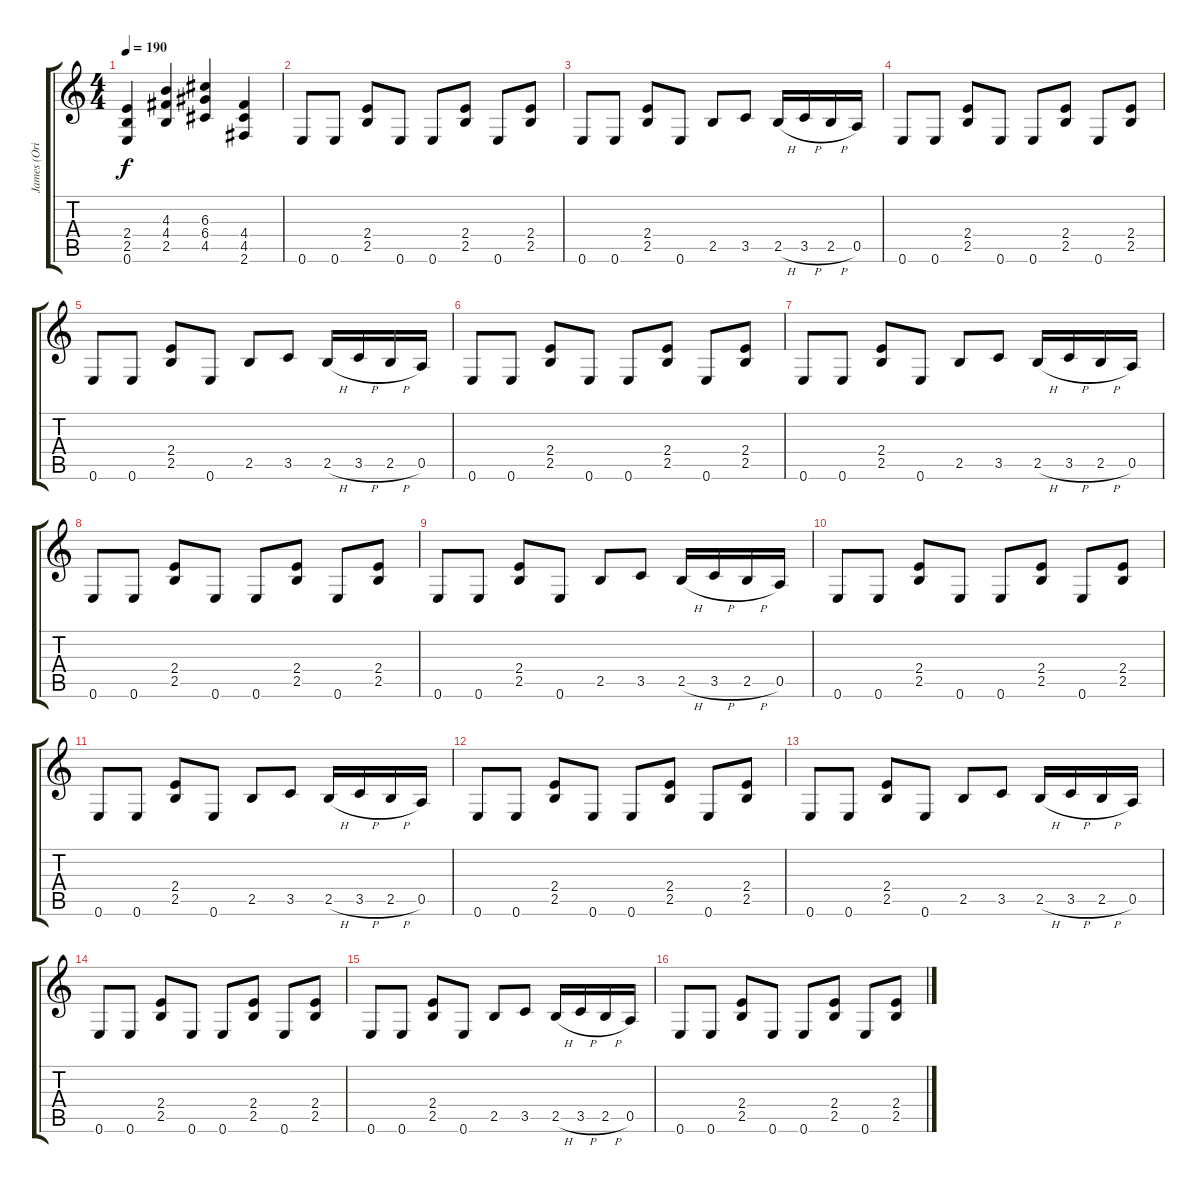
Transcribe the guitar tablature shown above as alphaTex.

\track ("James (Original track) MUTE THIS!!!" "James (Ori") {instrument distortionguitar}
\staff {score tabs}
\tuning (E4 B3 G3 D3 A2 E2) {hide}
\ts (4 4)
\tempo 190
\clef g2
\ks c
(2.4{t} 2.5{t} 0.6{t}).4{dy f} (4.3 4.4 2.5).4 (6.3 6.4 4.5).4 (4.4 4.5 2.6).4 |
0.6.8 0.6.8 (2.4 2.5).8 0.6.8 0.6.8 (2.4 2.5).8 0.6.8 (2.4 2.5).8 |
0.6.8 0.6.8 (2.4 2.5).8 0.6.8 2.5.8 3.5.8 2.5{h}.16 3.5{h}.16 2.5{h}.16 0.5.16 |
0.6.8 0.6.8 (2.4 2.5).8 0.6.8 0.6.8 (2.4 2.5).8 0.6.8 (2.4 2.5).8 |
0.6.8 0.6.8 (2.4 2.5).8 0.6.8 2.5.8 3.5.8 2.5{h}.16 3.5{h}.16 2.5{h}.16 0.5.16 |
0.6.8 0.6.8 (2.4 2.5).8 0.6.8 0.6.8 (2.4 2.5).8 0.6.8 (2.4 2.5).8 |
0.6.8 0.6.8 (2.4 2.5).8 0.6.8 2.5.8 3.5.8 2.5{h}.16 3.5{h}.16 2.5{h}.16 0.5.16 |
0.6.8 0.6.8 (2.4 2.5).8 0.6.8 0.6.8 (2.4 2.5).8 0.6.8 (2.4 2.5).8 |
0.6.8 0.6.8 (2.4 2.5).8 0.6.8 2.5.8 3.5.8 2.5{h}.16 3.5{h}.16 2.5{h}.16 0.5.16 |
0.6.8 0.6.8 (2.4 2.5).8 0.6.8 0.6.8 (2.4 2.5).8 0.6.8 (2.4 2.5).8 |
0.6.8 0.6.8 (2.4 2.5).8 0.6.8 2.5.8 3.5.8 2.5{h}.16 3.5{h}.16 2.5{h}.16 0.5.16 |
0.6.8 0.6.8 (2.4 2.5).8 0.6.8 0.6.8 (2.4 2.5).8 0.6.8 (2.4 2.5).8 |
0.6.8 0.6.8 (2.4 2.5).8 0.6.8 2.5.8 3.5.8 2.5{h}.16 3.5{h}.16 2.5{h}.16 0.5.16 |
0.6.8 0.6.8 (2.4 2.5).8 0.6.8 0.6.8 (2.4 2.5).8 0.6.8 (2.4 2.5).8 |
0.6.8 0.6.8 (2.4 2.5).8 0.6.8 2.5.8 3.5.8 2.5{h}.16 3.5{h}.16 2.5{h}.16 0.5.16 |
0.6.8 0.6.8 (2.4 2.5).8 0.6.8 0.6.8 (2.4 2.5).8 0.6.8 (2.4 2.5).8
